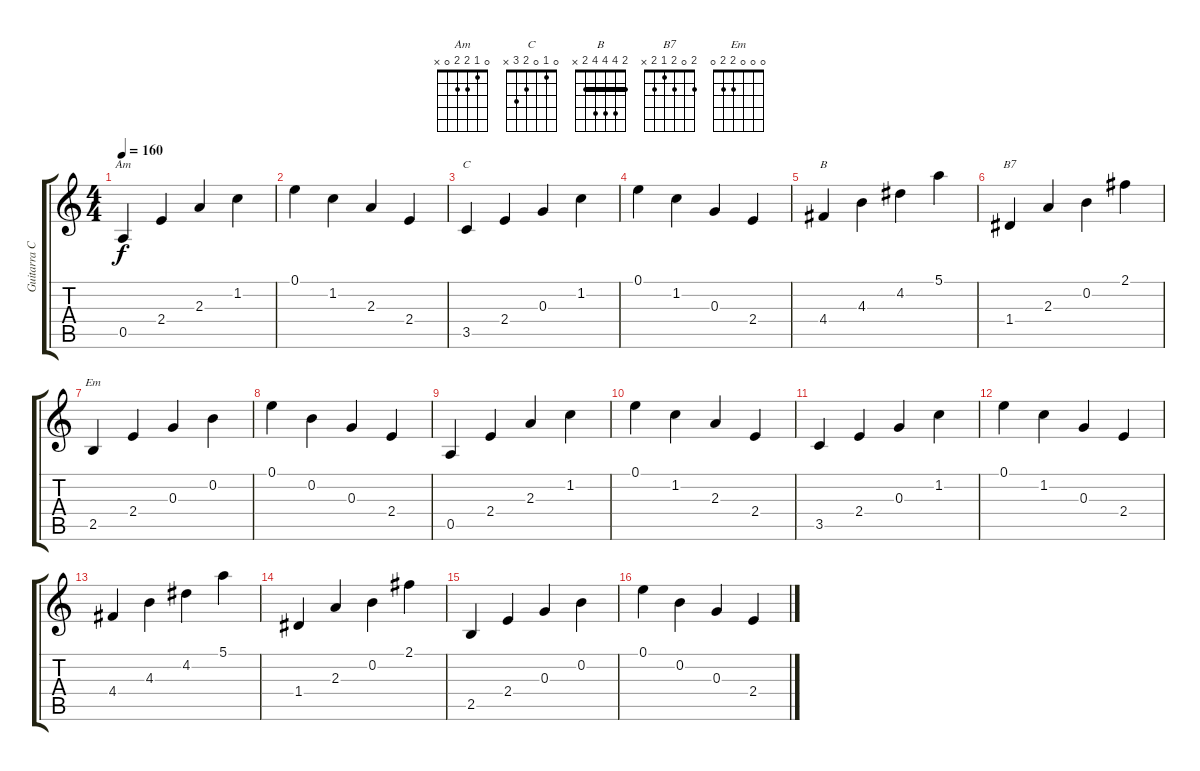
\track ("Guitarra Clean" "Guitarra C") {instrument electricguitarjazz}
\staff {score tabs}
\tuning (E4 B3 G3 D3 A2 E2) {hide}
\chord ("Am" 0 1 2 2 0 x)
\chord ("C" 0 1 0 2 3 x)
\chord ("B" 2 4 4 4 2 x) {barre 2}
\chord ("B7" 2 0 2 1 2 x)
\chord ("Em" 0 0 0 2 2 0)
\ts (4 4)
\tempo 160
\clef g2
\ks c
0.5.4{ch "Am" dy f} 2.4.4 2.3.4 1.2.4 |
0.1.4 1.2.4 2.3.4 2.4.4 |
3.5.4{ch "C"} 2.4.4 0.3.4 1.2.4 |
0.1.4 1.2.4 0.3.4 2.4.4 |
4.4.4{ch "B"} 4.3.4 4.2.4 5.1.4 |
1.4.4{ch "B7"} 2.3.4 0.2.4 2.1.4 |
2.5.4{ch "Em"} 2.4.4 0.3.4 0.2.4 |
0.1.4 0.2.4 0.3.4 2.4.4 |
0.5.4 2.4.4 2.3.4 1.2.4 |
0.1.4 1.2.4 2.3.4 2.4.4 |
3.5.4 2.4.4 0.3.4 1.2.4 |
0.1.4 1.2.4 0.3.4 2.4.4 |
4.4.4 4.3.4 4.2.4 5.1.4 |
1.4.4 2.3.4 0.2.4 2.1.4 |
2.5.4 2.4.4 0.3.4 0.2.4 |
0.1.4 0.2.4 0.3.4 2.4.4
